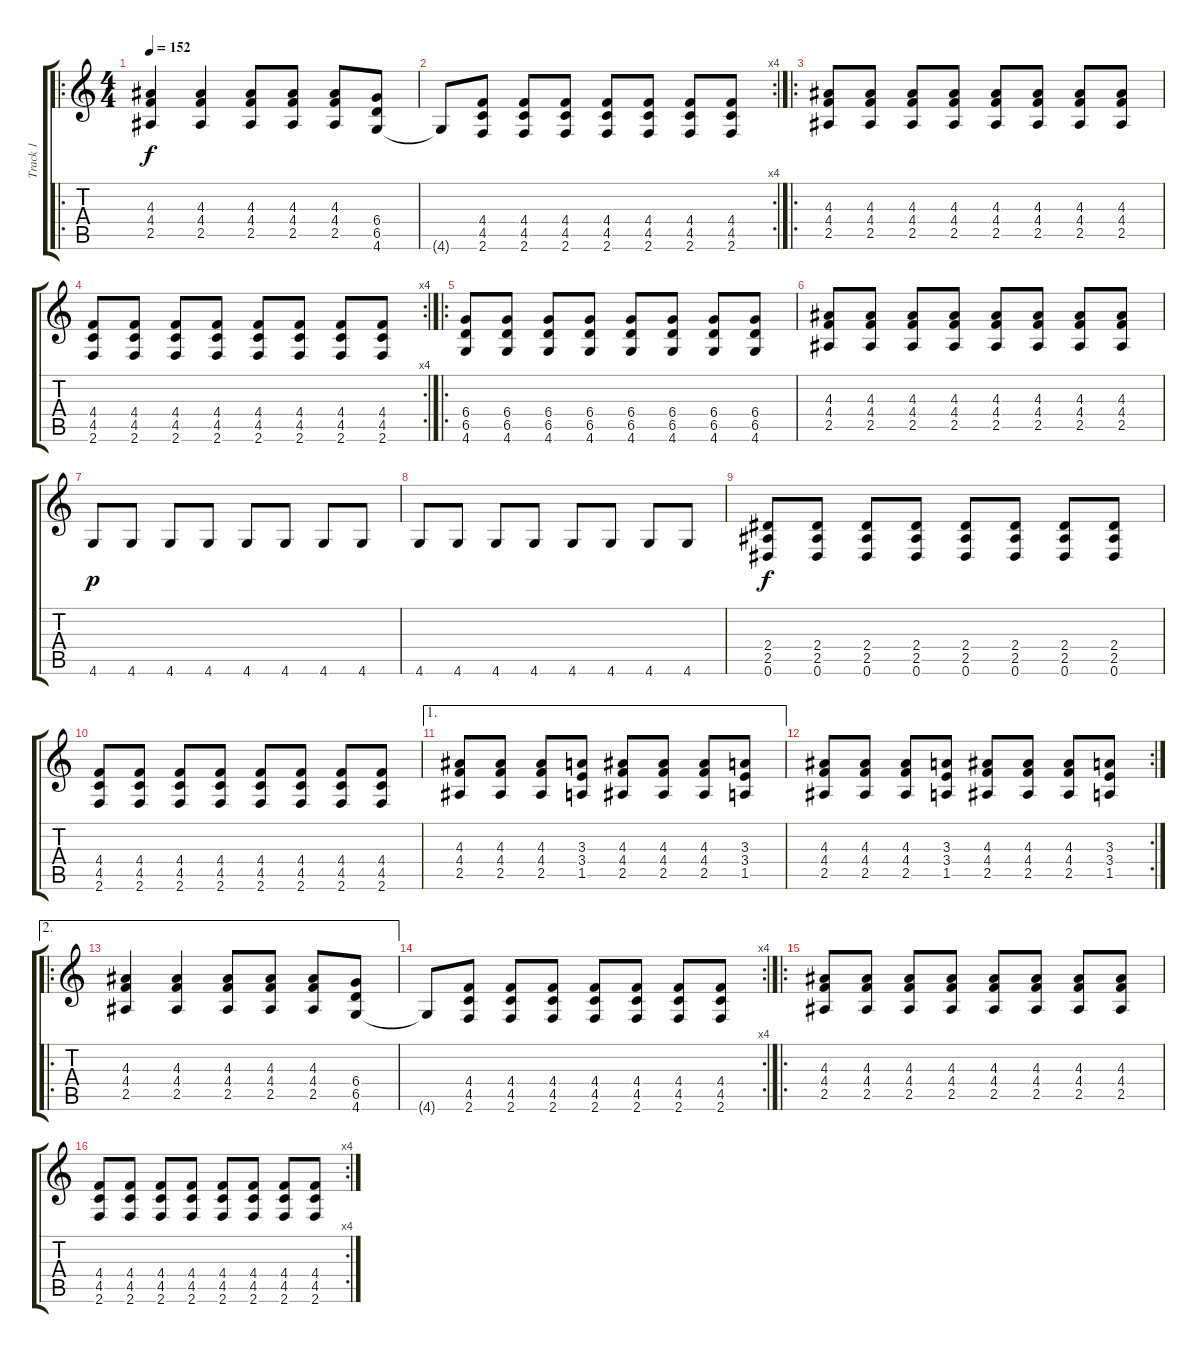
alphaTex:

\track ("Track 1" "Track 1") {instrument overdrivenguitar}
\staff {score tabs}
\tuning (Eb4 Bb3 Gb3 Db3 Ab2 Eb2) {hide}
\ro
\ts (4 4)
\tempo 152
\clef g2
\ks c
(4.3 4.4 2.5).4{dy f instrument overdrivenguitar} (4.3 4.4 2.5).4 (4.3 4.4 2.5).8 (4.3 4.4 2.5).8 (4.3 4.4 2.5).8 (6.4 6.5 4.6).8 |
\rc 4
4.6{t}.8 (4.4 4.5 2.6).8 (4.4 4.5 2.6).8 (4.4 4.5 2.6).8 (4.4 4.5 2.6).8 (4.4 4.5 2.6).8 (4.4 4.5 2.6).8 (4.4 4.5 2.6).8 |
\ro
(4.3 4.4 2.5).8 (4.3 4.4 2.5).8 (4.3 4.4 2.5).8 (4.3 4.4 2.5).8 (4.3 4.4 2.5).8 (4.3 4.4 2.5).8 (4.3 4.4 2.5).8 (4.3 4.4 2.5).8 |
\rc 4
(4.4 4.5 2.6).8 (4.4 4.5 2.6).8 (4.4 4.5 2.6).8 (4.4 4.5 2.6).8 (4.4 4.5 2.6).8 (4.4 4.5 2.6).8 (4.4 4.5 2.6).8 (4.4 4.5 2.6).8 |
\ro
(6.4 6.5 4.6).8 (6.4 6.5 4.6).8 (6.4 6.5 4.6).8 (6.4 6.5 4.6).8 (6.4 6.5 4.6).8 (6.4 6.5 4.6).8 (6.4 6.5 4.6).8 (6.4 6.5 4.6).8 |
(4.3 4.4 2.5).8 (4.3 4.4 2.5).8 (4.3 4.4 2.5).8 (4.3 4.4 2.5).8 (4.3 4.4 2.5).8 (4.3 4.4 2.5).8 (4.3 4.4 2.5).8 (4.3 4.4 2.5).8 |
4.6.8{dy p} 4.6.8 4.6.8 4.6.8 4.6.8 4.6.8 4.6.8 4.6.8 |
4.6.8 4.6.8 4.6.8 4.6.8 4.6.8 4.6.8 4.6.8 4.6.8 |
(2.4 2.5 0.6).8{dy f} (2.4 2.5 0.6).8 (2.4 2.5 0.6).8 (2.4 2.5 0.6).8 (2.4 2.5 0.6).8 (2.4 2.5 0.6).8 (2.4 2.5 0.6).8 (2.4 2.5 0.6).8 |
(4.4 4.5 2.6).8 (4.4 4.5 2.6).8 (4.4 4.5 2.6).8 (4.4 4.5 2.6).8 (4.4 4.5 2.6).8 (4.4 4.5 2.6).8 (4.4 4.5 2.6).8 (4.4 4.5 2.6).8 |
\ae 1
(4.3 4.4 2.5).8 (4.3 4.4 2.5).8 (4.3 4.4 2.5).8 (3.3 3.4 1.5).8 (4.3 4.4 2.5).8 (4.3 4.4 2.5).8 (4.3 4.4 2.5).8 (3.3 3.4 1.5).8 |
\rc 2
(4.3 4.4 2.5).8 (4.3 4.4 2.5).8 (4.3 4.4 2.5).8 (3.3 3.4 1.5).8 (4.3 4.4 2.5).8 (4.3 4.4 2.5).8 (4.3 4.4 2.5).8 (3.3 3.4 1.5).8 |
\ae 2
\ro
(4.3 4.4 2.5).4 (4.3 4.4 2.5).4 (4.3 4.4 2.5).8 (4.3 4.4 2.5).8 (4.3 4.4 2.5).8 (6.4 6.5 4.6).8 |
\rc 4
4.6{t}.8 (4.4 4.5 2.6).8 (4.4 4.5 2.6).8 (4.4 4.5 2.6).8 (4.4 4.5 2.6).8 (4.4 4.5 2.6).8 (4.4 4.5 2.6).8 (4.4 4.5 2.6).8 |
\ro
(4.3 4.4 2.5).8 (4.3 4.4 2.5).8 (4.3 4.4 2.5).8 (4.3 4.4 2.5).8 (4.3 4.4 2.5).8 (4.3 4.4 2.5).8 (4.3 4.4 2.5).8 (4.3 4.4 2.5).8 |
\rc 4
(4.4 4.5 2.6).8 (4.4 4.5 2.6).8 (4.4 4.5 2.6).8 (4.4 4.5 2.6).8 (4.4 4.5 2.6).8 (4.4 4.5 2.6).8 (4.4 4.5 2.6).8 (4.4 4.5 2.6).8
